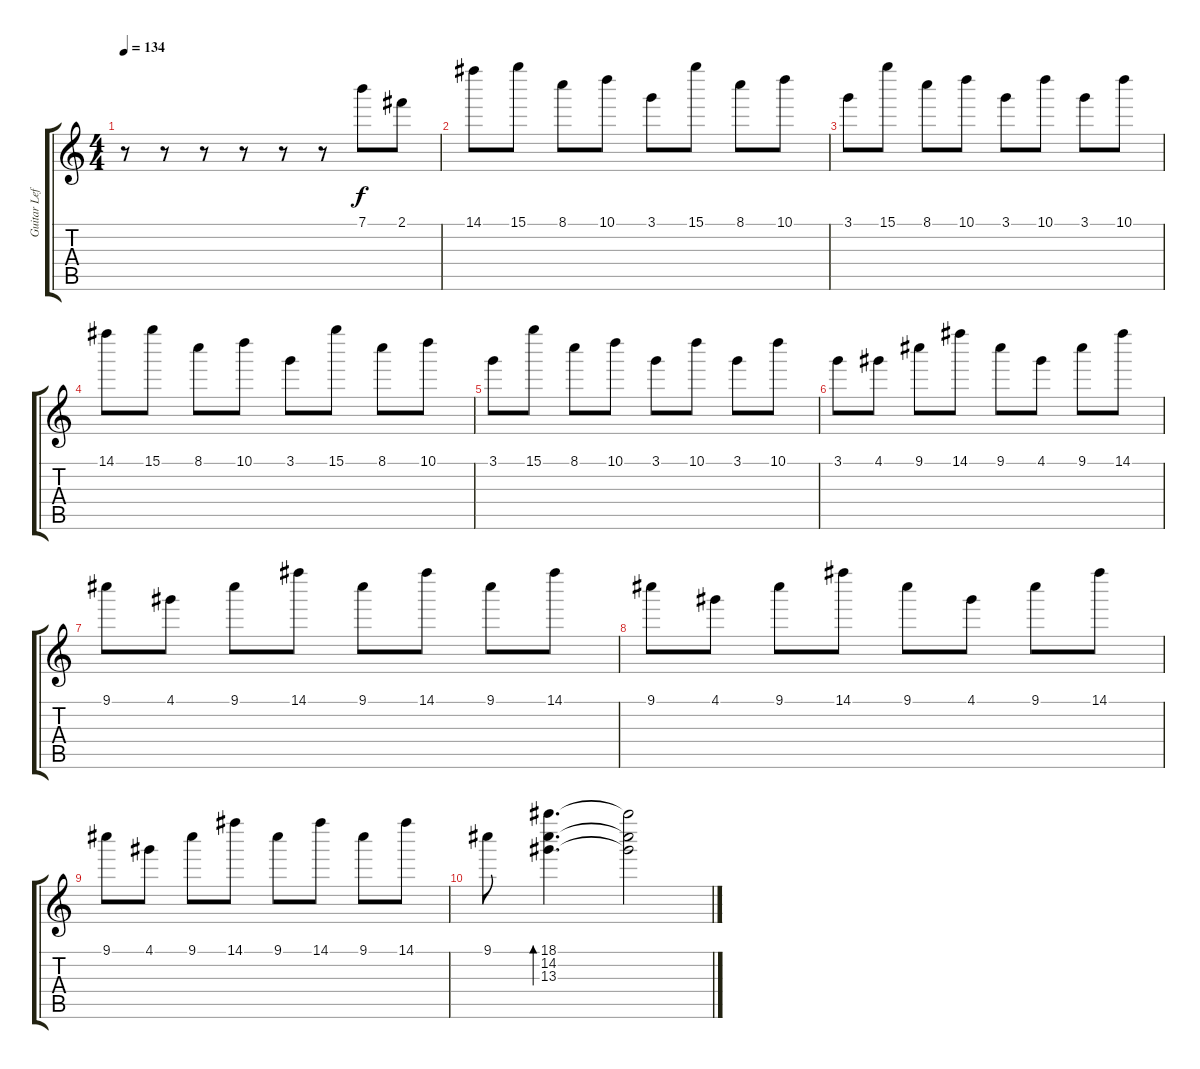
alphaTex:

\track ("Guitar Left Octave Up" "Guitar Lef") {instrument electricguitarclean}
\staff {score tabs}
\tuning (E5 B4 G4 D4 A3 E3) {hide}
\ts (4 4)
\tempo 134
\clef g2
\ks c
r.8{dy f instrument electricguitarmuted} r.8 r.8 r.8 r.8 r.8 7.1.8 2.1.8 |
14.1.8{instrument electricguitarmuted} 15.1.8 8.1.8 10.1.8 3.1.8 15.1.8 8.1.8 10.1.8 |
3.1.8{instrument electricguitarmuted} 15.1.8 8.1.8 10.1.8 3.1.8 10.1.8 3.1.8 10.1.8 |
14.1.8{instrument electricguitarmuted} 15.1.8 8.1.8 10.1.8 3.1.8 15.1.8 8.1.8 10.1.8 |
3.1.8{instrument electricguitarmuted} 15.1.8 8.1.8 10.1.8 3.1.8 10.1.8 3.1.8 10.1.8 |
3.1.8{instrument electricguitarclean} 4.1.8 9.1.8 14.1.8 9.1.8 4.1.8 9.1.8 14.1.8 |
9.1.8 4.1.8 9.1.8 14.1.8 9.1.8 14.1.8 9.1.8 14.1.8 |
9.1.8 4.1.8 9.1.8 14.1.8 9.1.8 4.1.8 9.1.8 14.1.8 |
9.1.8 4.1.8 9.1.8 14.1.8 9.1.8 14.1.8 9.1.8 14.1.8 |
9.1.8 (18.1 14.2 13.3).4{d bd 480} (18.1{t} 14.2{t} 13.3{t}).2
